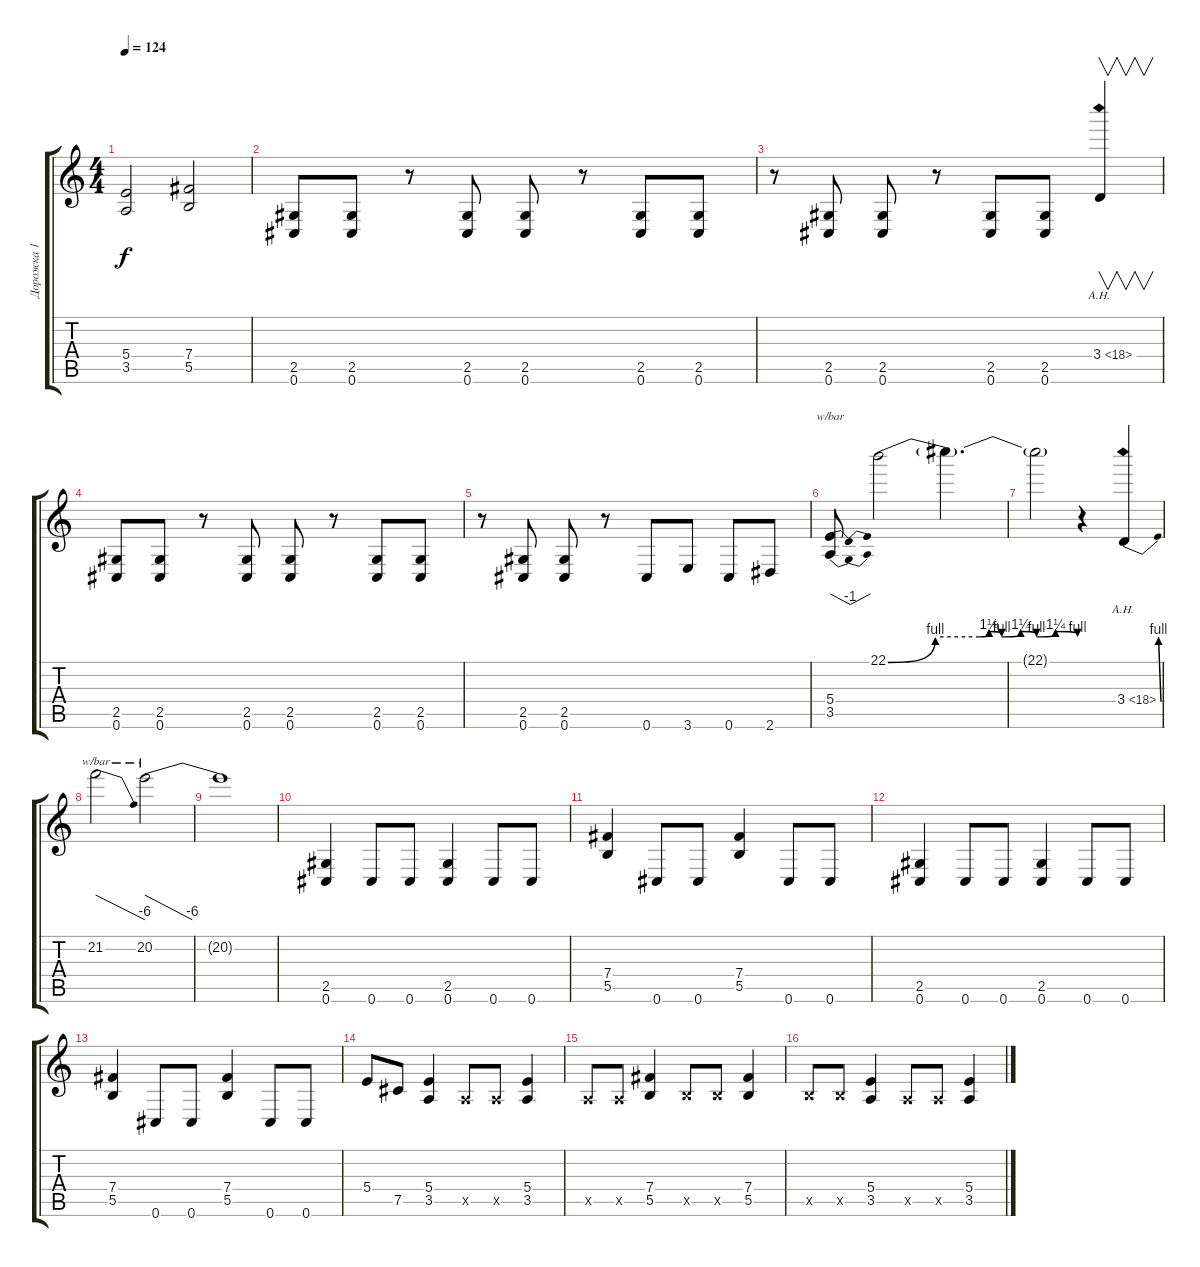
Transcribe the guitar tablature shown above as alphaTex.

\track ("Дорожка 1" "Дорожка 1") {instrument distortionguitar}
\staff {score tabs}
\tuning (Db4 Ab3 E3 B2 Gb2 Db2) {hide}
\ts (4 4)
\tempo 124
\clef g2
\ks c
(5.4 3.5).2{dy f} (7.4 5.5).2 |
(2.5 0.6).8{instrument distortionguitar} (2.5 0.6).8 r.8 (2.5 0.6).8 (2.5 0.6).8 r.8 (2.5 0.6).8 (2.5 0.6).8 |
r.8 (2.5 0.6).8 (2.5 0.6).8 r.8 (2.5 0.6).8 (2.5 0.6).8 3.4{ah 15}.4{v} |
(2.5 0.6).8 (2.5 0.6).8 r.8 (2.5 0.6).8 (2.5 0.6).8 r.8 (2.5 0.6).8 (2.5 0.6).8 |
r.8 (2.5 0.6).8 (2.5 0.6).8 r.8 0.6.8 3.6.8 0.6.8 2.6.8 |
(5.4 3.5).8{tbe (dip default 0 0 30 -4 60 0)} 22.1{be (custom 0 0 15 4 29 4 32 5 36 4 42 5 47 4 53 5 60 4)}.2 22.1{t}.4{d} |
22.1{t}.2 r.4 3.4{be (bend 0 0 60 4) ah 15}.4 |
21.2.2{tbe (dive default 0 0 60 -24)} 20.2.2{tbe (dive default 0 0 60 -24)} |
20.2{t}.1 |
(2.5 0.6).4 0.6.8 0.6.8 (2.5 0.6).4 0.6.8 0.6.8 |
(7.4 5.5).4 0.6.8 0.6.8 (7.4 5.5).4 0.6.8 0.6.8 |
(2.5 0.6).4 0.6.8 0.6.8 (2.5 0.6).4 0.6.8 0.6.8 |
(7.4 5.5).4 0.6.8 0.6.8 (7.4 5.5).4 0.6.8 0.6.8 |
5.4.8 7.5.8 (5.4 3.5).4 3.5{x}.8 3.5{x}.8 (5.4 3.5).4 |
3.5{x}.8 3.5{x}.8 (7.4 5.5).4 5.5{x}.8 5.5{x}.8 (7.4 5.5).4 |
5.5{x}.8 5.5{x}.8 (5.4 3.5).4 3.5{x}.8 3.5{x}.8 (5.4 3.5).4
